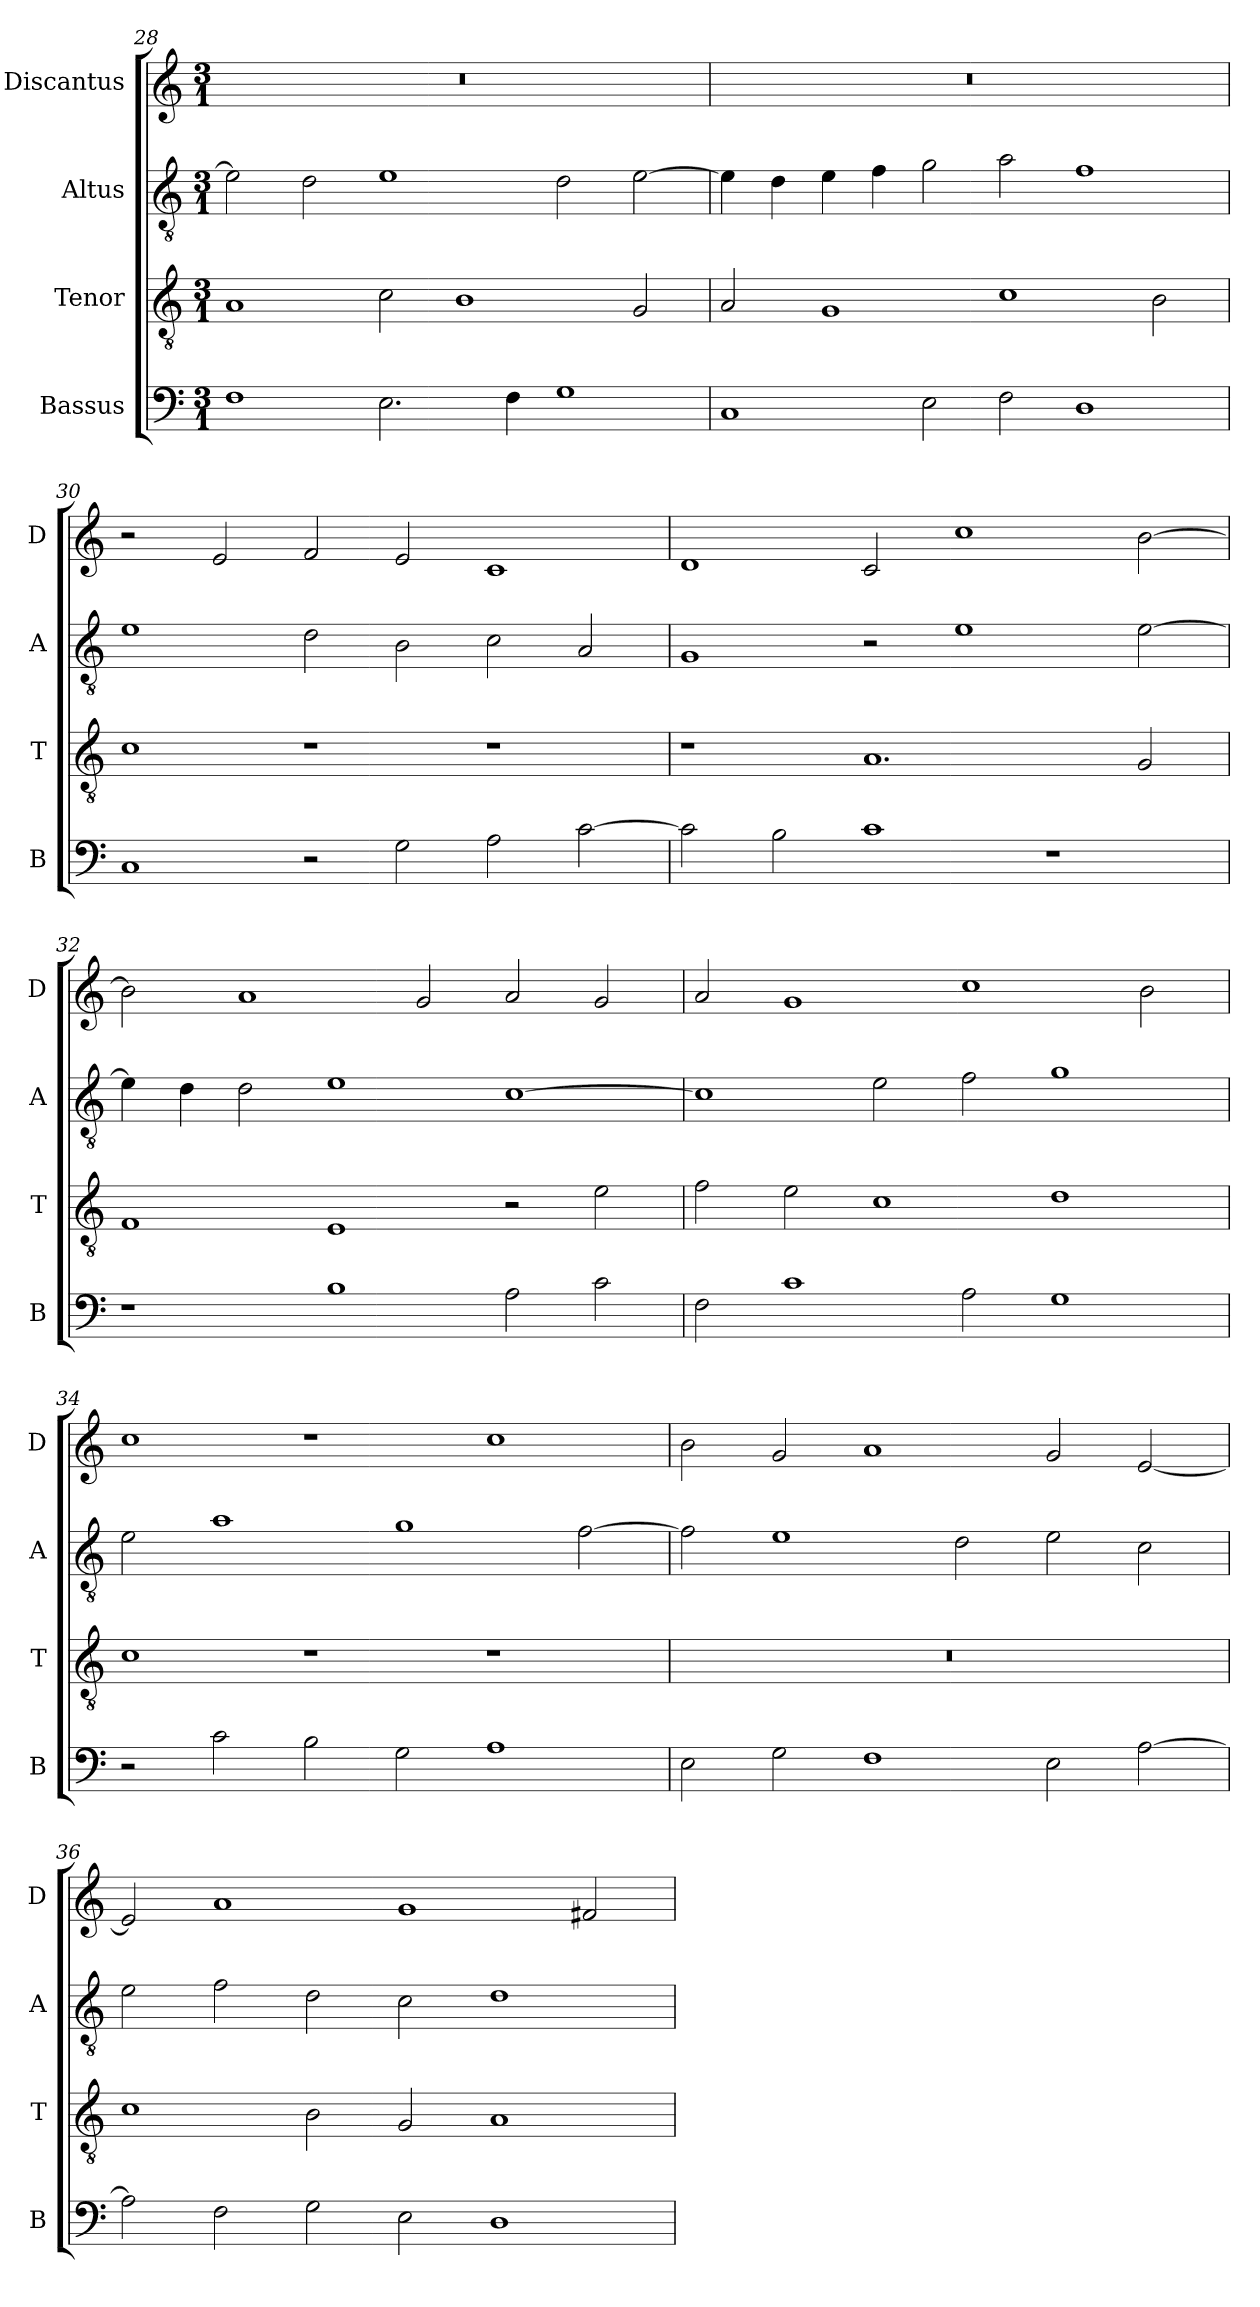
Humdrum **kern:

**kern	**kern	**kern	**kern
*part4	*part3	*part2	*part1
*staff4	*staff3	*staff2	*staff1
*I"Bassus	*I"Tenor	*I"Altus	*I"Discantus
*I'B	*I'T	*I'A	*I'D
*clefF4	*clefGv2	*clefGv2	*clefG2
*k[]	*k[]	*k[]	*k[]
*M3/1	*M3/1	*M3/1	*M3/1
=28	=28	=28	=28
1F	1A	2e\]	0.r
.	.	2d\	.
2.E\	2c\	1e	.
.	1B	.	.
4F\	.	.	.
1G	.	2d\	.
.	2G/	[2e\	.
=29	=29	=29	=29
1C	2A/	4e\]	0.r
.	.	4d\	.
.	1G	4e\	.
.	.	4f\	.
2E\	.	2g\	.
2F\	1c	2a\	.
1D	.	1f	.
.	2B\	.	.
=30	=30	=30	=30
1C	1c	1e	2r
.	.	.	2e/
2r	1r	2d\	2f/
2G\	.	2B\	2e/
2A\	1r	2c\	1c
[2c\	.	2A/	.
=31	=31	=31	=31
2c\]	1r	1G	1d
2B\	.	.	.
1c	1.A	2r	2c/
.	.	1e	1cc
1r	.	.	.
.	2G/	[2e\	[2b\
=32	=32	=32	=32
1r	1F	4e\]	2b\]
.	.	4d\	.
.	.	2d\	1a
1B	1E	1e	.
.	.	.	2g/
2A\	2r	[1c	2a/
2c\	2e\	.	2g/
=33	=33	=33	=33
2F\	2f\	1c]	2a/
1c	2e\	.	1g
.	1c	2e\	.
2A\	.	2f\	1cc
1G	1d	1g	.
.	.	.	2b\
=34	=34	=34	=34
2r	1c	2e\	1cc
2c\	.	1a	.
2B\	1r	.	1r
2G\	.	1g	.
1A	1r	.	1cc
.	.	[2f\	.
=35	=35	=35	=35
2E\	0.r	2f\]	2b\
2G\	.	1e	2g/
1F	.	.	1a
.	.	2d\	.
2E\	.	2e\	2g/
[2A\	.	2c\	[2e/
=36	=36	=36	=36
2A\]	1c	2e\	2e/]
2F\	.	2f\	1a
2G\	2B\	2d\	.
2E\	2G/	2c\	1g
1D	1A	1d	.
.	.	.	2f#X/
=	=	=	=
*-	*-	*-	*-
